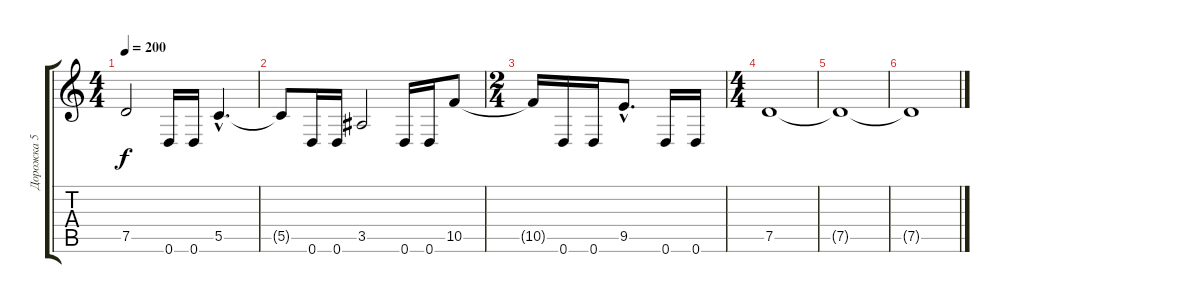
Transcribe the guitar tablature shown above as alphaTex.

\track ("Дорожка 5" "Дорожка 5") {instrument electricbasspick}
\staff {score tabs}
\tuning (D4 A3 F3 C3 G2 D2) {hide}
\ts (4 4)
\tempo 200
\clef g2
\ks c
7.5.2{dy f} 0.6.16 0.6.16 5.5{hac}.4{d} |
5.5{t}.8 0.6.16 0.6.16 3.5.2 0.6.16 0.6.16 10.5.8 |
\ts (2 4)
10.5{t}.16 0.6.16 0.6.16 9.5{hac}.8{d} 0.6.16 0.6.16 |
\ts (4 4)
7.5.1 |
7.5{t}.1 |
7.5{t}.1
